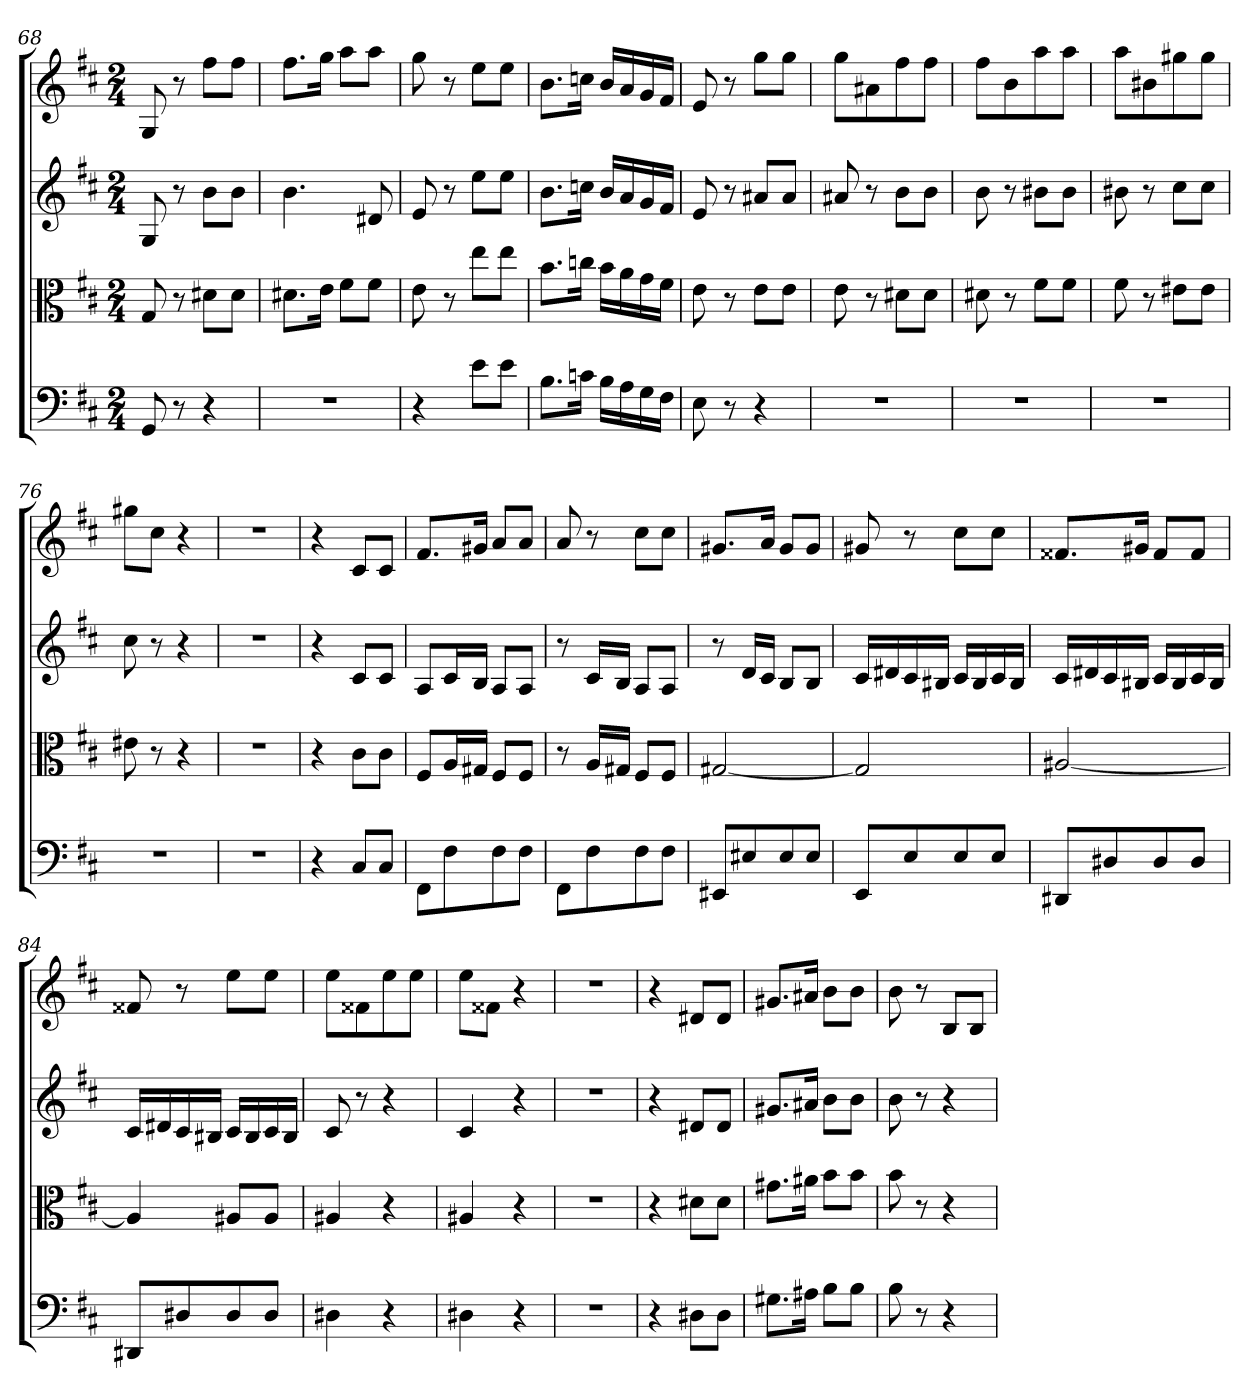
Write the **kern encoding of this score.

**kern	**kern	**kern	**kern
*part4	*part3	*part2	*part1
*staff4	*staff3	*staff2	*staff1
*clefF4	*clefC3	*clefG2	*clefG2
*k[f#c#]	*k[f#c#]	*k[f#c#]	*k[f#c#]
*D:	*D:	*D:	*D:
*M2/4	*M2/4	*M2/4	*M2/4
=68	=68	=68	=68
8GG/	8G/	8G/	8G/
8r	8r	8r	8r
4r	8d#X\L	8b\L	8ff#\L
.	8d#\J	8b\J	8ff#\J
=69	=69	=69	=69
2r	8.d#X\L	4.b\	8.ff#\L
.	16e\Jk	.	16gg\Jk
.	8f#\L	.	8aa\L
.	8f#\J	8d#X/	8aa\J
=70	=70	=70	=70
4r	8e\	8e/	8gg\
.	8r	8r	8r
8e\L	8ee\L	8ee\L	8ee\L
8e\J	8ee\J	8ee\J	8ee\J
=71	=71	=71	=71
8.B\L	8.b\L	8.b\L	8.b\L
16cn\Jk	16ccn\Jk	16ccn\Jk	16ccn\Jk
16B\LL	16b\LL	16b/LL	16b/LL
16A\	16a\	16a/	16a/
16G\	16g\	16g/	16g/
16F#\JJ	16f#\JJ	16f#/JJ	16f#/JJ
=72	=72	=72	=72
8E\	8e\	8e/	8e/
8r	8r	8r	8r
4r	8e\L	8a#X/L	8gg\L
.	8e\J	8a#/J	8gg\J
=73	=73	=73	=73
2r	8e\	8a#X/	8gg\L
.	8r	8r	8a#X\
.	8d#X\L	8b\L	8ff#\
.	8d#\J	8b\J	8ff#\J
=74	=74	=74	=74
2r	8d#X\	8b\	8ff#\L
.	8r	8r	8b\
.	8f#\L	8b#X\L	8aa\
.	8f#\J	8b#\J	8aa\J
=75	=75	=75	=75
2r	8f#\	8b#X\	8aa\L
.	8r	8r	8b#X\
.	8e#X\L	8cc#\L	8gg#X\
.	8e#\J	8cc#\J	8gg#\J
=76	=76	=76	=76
2r	8e#X\	8cc#\	8gg#X\L
.	8r	8r	8cc#\J
.	4r	4r	4r
=77	=77	=77	=77
2r	2r	2r	2r
=78	=78	=78	=78
4r	4r	4r	4r
8C#/L	8c#\L	8c#/L	8c#/L
8C#/J	8c#\J	8c#/J	8c#/J
=79	=79	=79	=79
8FF#\L	8F#/L	8A/L	8.f#/L
8F#\	16A/L	16c#/L	.
.	16G#X/JJ	16B/JJ	16g#X/Jk
8F#\	8F#/L	8A/L	8a/L
8F#\J	8F#/J	8A/J	8a/J
=80	=80	=80	=80
8FF#\L	8r	8r	8a/
8F#\	16A/LL	16c#/LL	8r
.	16G#X/JJ	16B/JJ	.
8F#\	8F#/L	8A/L	8cc#\L
8F#\J	8F#/J	8A/J	8cc#\J
=81	=81	=81	=81
8EE#X/L	[2G#X/	8r	8.g#X/L
8E#X/	.	16d/LL	.
.	.	16c#/JJ	16a/Jk
8E#/	.	8B/L	8g#/L
8E#/J	.	8B/J	8g#/J
=82	=82	=82	=82
8EE/L	2G#/]	16c#/LL	8g#X/
.	.	16d#X/	.
8E/	.	16c#/	8r
.	.	16B#X/JJ	.
8E/	.	16c#/LL	8cc#\L
.	.	16B#/	.
8E/J	.	16c#/	8cc#\J
.	.	16B#/JJ	.
=83	=83	=83	=83
8DD#X/L	[2A#X/	16c#/LL	8.f##X/L
.	.	16d#X/	.
8D#X/	.	16c#/	.
.	.	16B#X/JJ	16g#X/Jk
8D#/	.	16c#/LL	8f##/L
.	.	16B#/	.
8D#/J	.	16c#/	8f##/J
.	.	16B#/JJ	.
=84	=84	=84	=84
8DD#X/L	4A#/]	16c#/LL	8f##X/
.	.	16d#X/	.
8D#X/	.	16c#/	8r
.	.	16B#X/JJ	.
8D#/	8A#X/L	16c#/LL	8ee\L
.	.	16B#/	.
8D#/J	8A#/J	16c#/	8ee\J
.	.	16B#/JJ	.
=85	=85	=85	=85
4D#X\	4A#X/	8c#/	8ee\L
.	.	8r	8f##X\
4r	4r	4r	8ee\
.	.	.	8ee\J
=86	=86	=86	=86
4D#X\	4A#X/	4c#/	8ee\L
.	.	.	8f##X\J
4r	4r	4r	4r
=87	=87	=87	=87
2r	2r	2r	2r
=88	=88	=88	=88
4r	4r	4r	4r
8D#X\L	8d#X\L	8d#X/L	8d#X/L
8D#\J	8d#\J	8d#/J	8d#/J
=89	=89	=89	=89
8.G#X\L	8.g#X\L	8.g#X/L	8.g#X/L
16A#X\Jk	16a#X\Jk	16a#X/Jk	16a#X/Jk
8B\L	8b\L	8b\L	8b\L
8B\J	8b\J	8b\J	8b\J
=90	=90	=90	=90
8B\	8b\	8b\	8b\
8r	8r	8r	8r
4r	4r	4r	8B/L
.	.	.	8B/J
=	=	=	=
*-	*-	*-	*-
